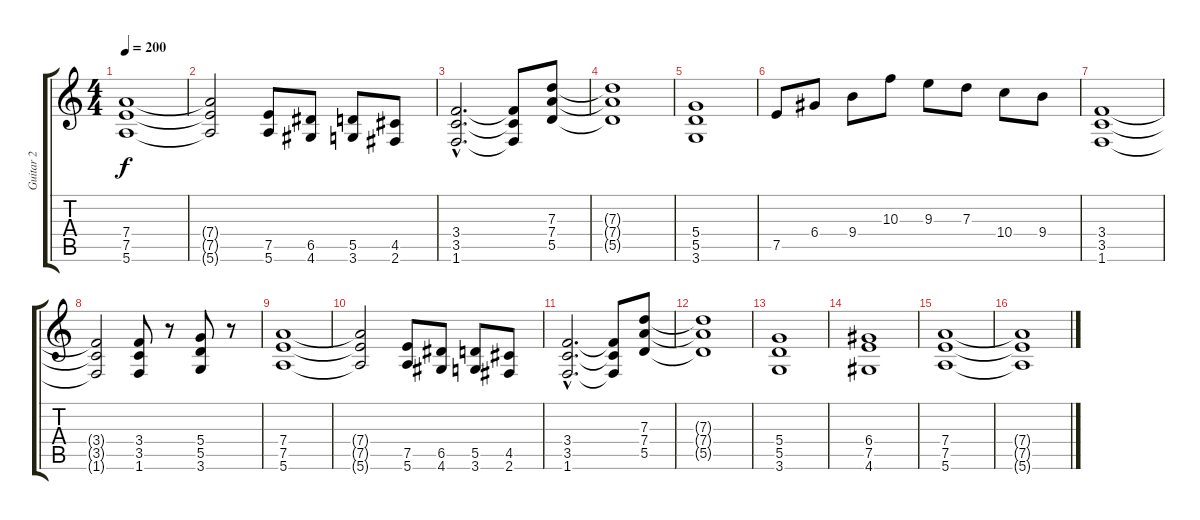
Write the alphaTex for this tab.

\track ("Guitar 2" "Guitar 2") {instrument distortionguitar}
\staff {score tabs}
\tuning (E4 B3 G3 D3 A2 E2) {hide}
\ts (4 4)
\tempo 200
\clef g2
\ks c
(7.4 7.5 5.6).1{dy f} |
(7.4{t} 7.5{t} 5.6{t}).2 (7.5 5.6).8 (6.5 4.6).8 (5.5 3.6).8 (4.5 2.6).8 |
(3.4{hac} 3.5{hac} 1.6{hac}).2{d} (3.4{t} 3.5{t} 1.6{t}).8 (7.3 7.4 5.5).8 |
(7.3{t} 7.4{t} 5.5{t}).1 |
(5.4 5.5 3.6).1 |
7.5.8 6.4.8 9.4.8 10.3.8 9.3.8 7.3.8 10.4.8 9.4.8 |
\section ("" "")
(3.4 3.5 1.6).1 |
(3.4{t} 3.5{t} 1.6{t}).2 (3.4 3.5 1.6).8 r.8 (5.4 5.5 3.6).8 r.8 |
(7.4 7.5 5.6).1 |
(7.4{t} 7.5{t} 5.6{t}).2 (7.5 5.6).8 (6.5 4.6).8 (5.5 3.6).8 (4.5 2.6).8 |
(3.4{hac} 3.5{hac} 1.6{hac}).2{d} (3.4{t} 3.5{t} 1.6{t}).8 (7.3 7.4 5.5).8 |
(7.3{t} 7.4{t} 5.5{t}).1 |
(5.4 5.5 3.6).1 |
(6.4 7.5 4.6).1 |
(7.4 7.5 5.6).1 |
(7.4{t} 7.5{t} 5.6{t}).1
